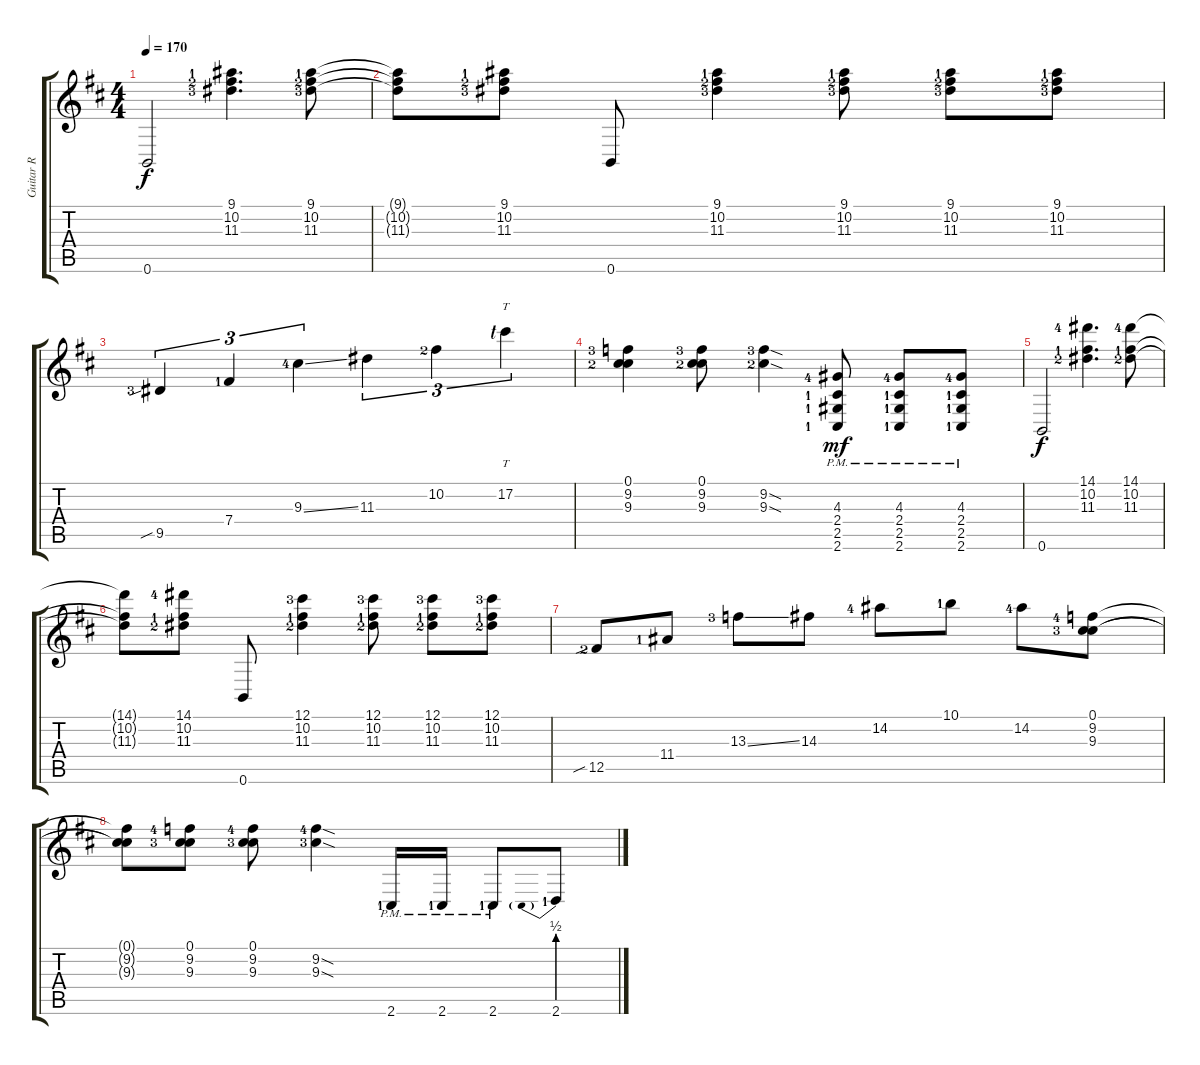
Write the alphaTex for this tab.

\track ("Guitar R" "Guitar R") {instrument distortionguitar}
\staff {score tabs}
\tuning (Db4 Ab3 E3 B2 Gb2 B1) {hide}
\ts (4 4)
\tempo 170
\clef g2
\ks bminor
0.6.2{dy f} (9.1{lf 2} 10.2{lf 3} 11.3{lf 4}).4{d} (9.1{lf 2} 10.2{lf 3} 11.3{lf 4}).8 |
(9.1{t} 10.2{t} 11.3{t}).8 (9.1{lf 2} 10.2{lf 3} 11.3{lf 4}).8 0.6.8 (9.1{lf 2} 10.2{lf 3} 11.3{lf 4}).4 (9.1{lf 2} 10.2{lf 3} 11.3{lf 4}).8 (9.1{lf 2} 10.2{lf 3} 11.3{lf 4}).8 (9.1{lf 2} 10.2{lf 3} 11.3{lf 4}).8 |
9.5{sib lf 4}.4{tu (3 2)} 7.4{lf 2}.4{tu (3 2)} 9.3{ss lf 5}.4{tu (3 2)} 11.3.4{tu (3 2)} 10.2{lf 3}.4{tu (3 2)} 17.2{lf 1}.4{tt tu (3 2)} |
(0.1 9.2{lf 4} 9.3{lf 3}).4 (0.1 9.2{lf 4} 9.3{lf 3}).8 (9.2{sod lf 4} 9.3{sod lf 3}).4 (4.3{lf 5} 2.4{lf 2} 2.5{lf 2} 2.6{pm lf 2}).8{dy mf} (4.3{lf 5} 2.4{lf 2} 2.5{lf 2} 2.6{pm lf 2}).8 (4.3{lf 5} 2.4{lf 2} 2.5{lf 2} 2.6{pm lf 2}).8 |
0.6.2{dy f} (14.1{lf 5} 10.2{lf 2} 11.3{lf 3}).4{d} (14.1{lf 5} 10.2{lf 2} 11.3{lf 3}).8 |
(14.1{t} 10.2{t} 11.3{t}).8 (14.1{lf 5} 10.2{lf 2} 11.3{lf 3}).8 0.6.8 (12.1{lf 4} 10.2{lf 2} 11.3{lf 3}).4 (12.1{lf 4} 10.2{lf 2} 11.3{lf 3}).8 (12.1{lf 4} 10.2{lf 2} 11.3{lf 3}).8 (12.1{lf 4} 10.2{lf 2} 11.3{lf 3}).8 |
12.5{sib lf 3}.8 11.4{lf 2}.8 13.3{ss lf 4}.8 14.3.8 14.2{lf 5}.8 10.1{lf 2}.8 14.2{lf 5}.8 (0.1 9.2{lf 5} 9.3{lf 4}).8 |
(0.1{t} 9.2{t} 9.3{t}).8 (0.1 9.2{lf 5} 9.3{lf 4}).8 (0.1 9.2{lf 5} 9.3{lf 4}).8 (9.2{sod lf 5} 9.3{sod lf 4}).4 2.6{pm lf 2}.16 2.6{pm lf 2}.16 2.6{pm lf 2}.8 2.6{be (prebend 0 2 60 2) lf 2}.8
